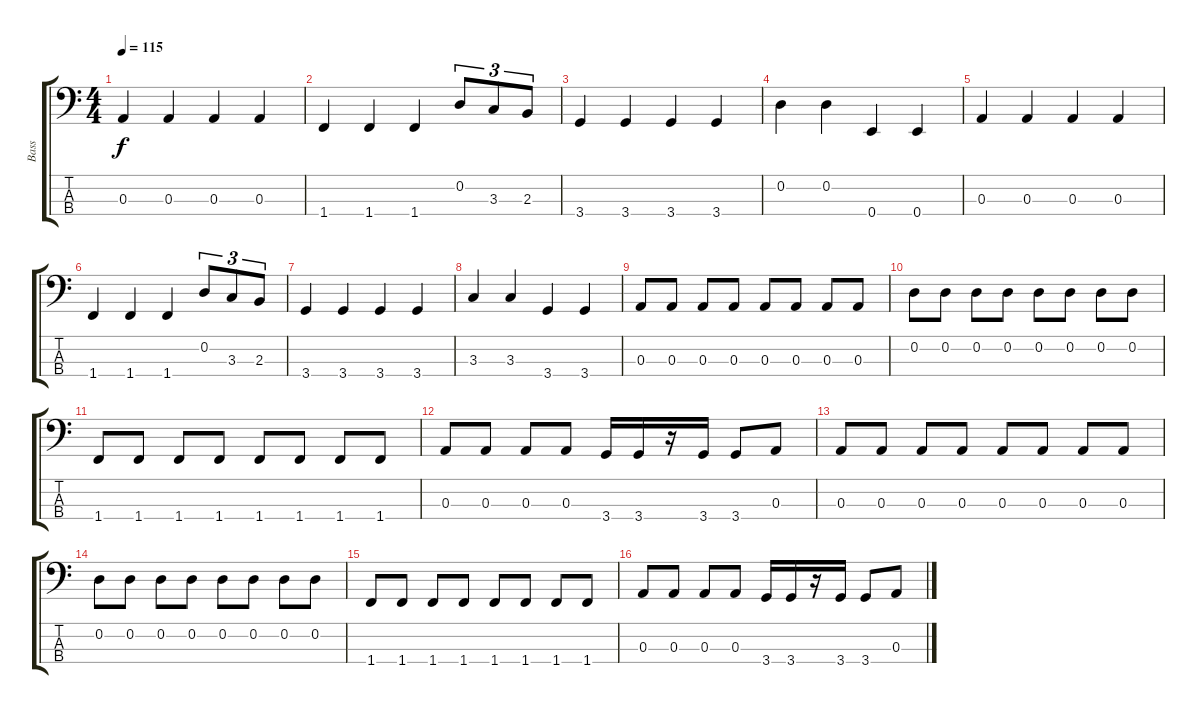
\track ("Bass" "Bass") {instrument electricbassfinger}
\staff {score tabs}
\tuning (G2 D2 A1 E1) {hide}
\ts (4 4)
\tempo 115
\clef f4
\ks c
0.3.4{dy f} 0.3.4 0.3.4 0.3.4 |
1.4.4 1.4.4 1.4.4 0.2.8{tu (3 2)} 3.3.8{tu (3 2)} 2.3.8{tu (3 2)} |
3.4.4 3.4.4 3.4.4 3.4.4 |
0.2.4 0.2.4 0.4.4 0.4.4 |
0.3.4 0.3.4 0.3.4 0.3.4 |
1.4.4 1.4.4 1.4.4 0.2.8{tu (3 2)} 3.3.8{tu (3 2)} 2.3.8{tu (3 2)} |
3.4.4 3.4.4 3.4.4 3.4.4 |
3.3.4 3.3.4 3.4.4 3.4.4 |
0.3.8 0.3.8 0.3.8 0.3.8 0.3.8 0.3.8 0.3.8 0.3.8 |
0.2.8 0.2.8 0.2.8 0.2.8 0.2.8 0.2.8 0.2.8 0.2.8 |
1.4.8 1.4.8 1.4.8 1.4.8 1.4.8 1.4.8 1.4.8 1.4.8 |
0.3.8 0.3.8 0.3.8 0.3.8 3.4.16 3.4.16 r.16 3.4.16 3.4.8 0.3.8 |
0.3.8 0.3.8 0.3.8 0.3.8 0.3.8 0.3.8 0.3.8 0.3.8 |
0.2.8 0.2.8 0.2.8 0.2.8 0.2.8 0.2.8 0.2.8 0.2.8 |
1.4.8 1.4.8 1.4.8 1.4.8 1.4.8 1.4.8 1.4.8 1.4.8 |
0.3.8 0.3.8 0.3.8 0.3.8 3.4.16 3.4.16 r.16 3.4.16 3.4.8 0.3.8
